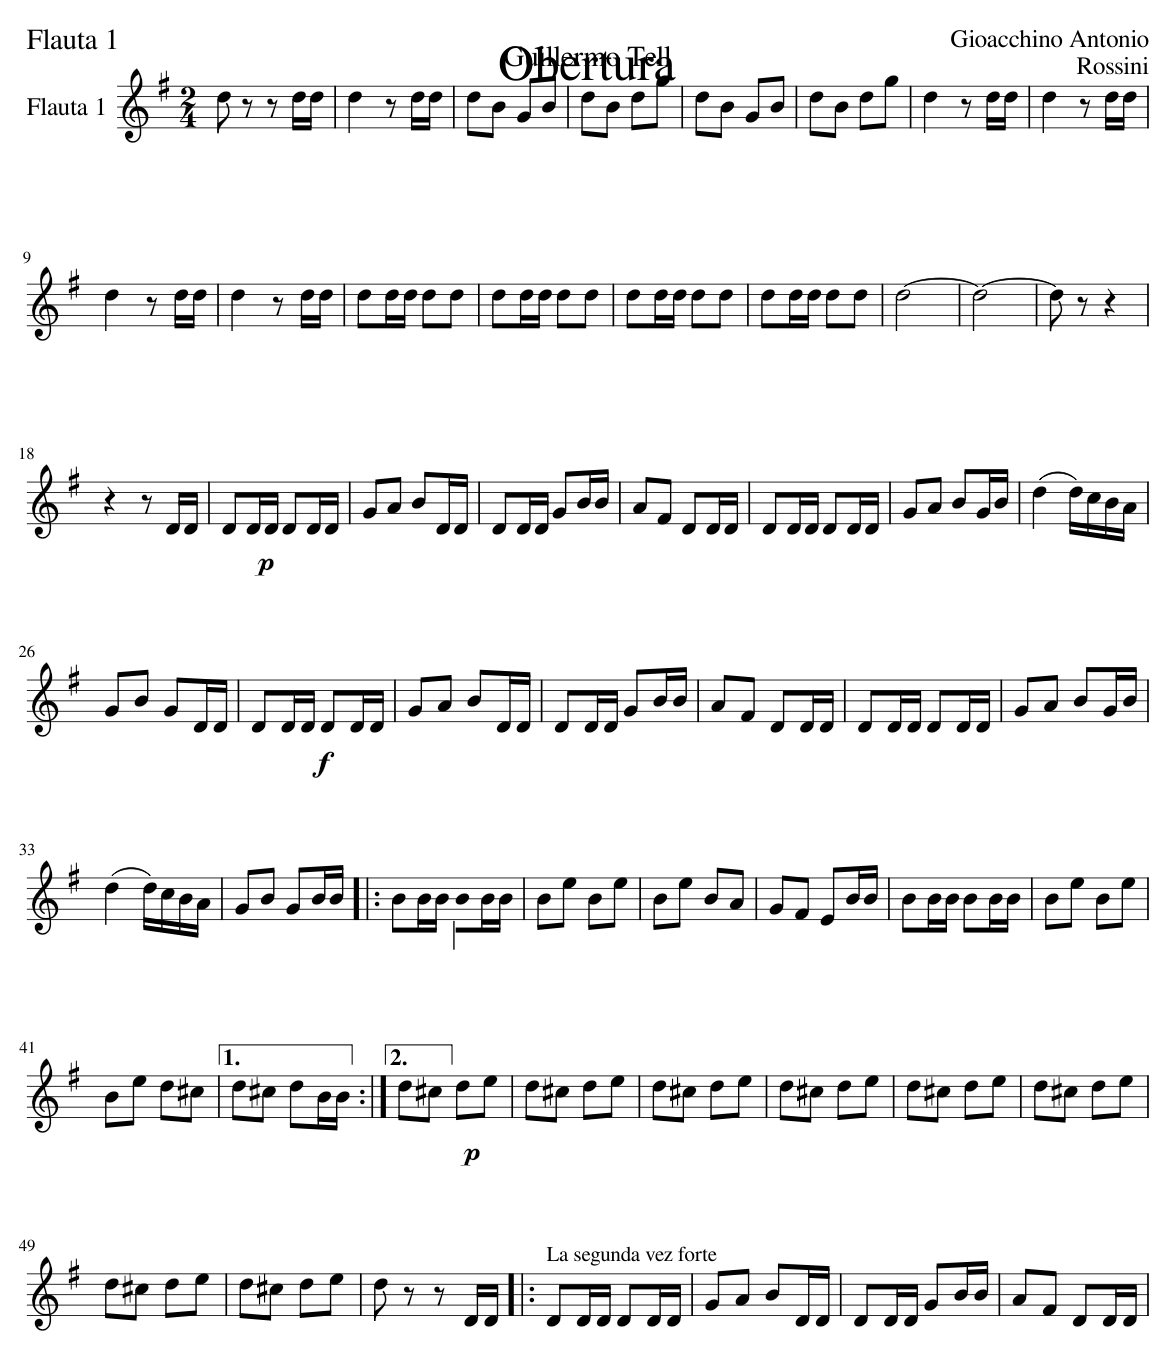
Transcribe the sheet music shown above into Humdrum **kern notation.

**kern	**dynam
*part1	*part1
*staff1	*staff1
*I"Flauta 1	*
*I'Fl	*
*clefG2	*
*k[f#]	*
*M2/4	*
=1	=1
8dd\	.
8r	.
8r	.
16dd\LL	.
16dd\JJ	.
=2	=2
4dd\	.
8r	.
16dd\LL	.
16dd\JJ	.
=3	=3
8dd\L	.
8b\J	.
8g/L	.
8b/J	.
=4	=4
8dd\L	.
8b\J	.
8dd\L	.
8gg\J	.
=5	=5
8dd\L	.
8b\J	.
8g/L	.
8b/J	.
=6	=6
8dd\L	.
8b\J	.
8dd\L	.
8gg\J	.
=7	=7
4dd\	.
8r	.
16dd\LL	.
16dd\JJ	.
=8	=8
4dd\	.
8r	.
16dd\LL	.
16dd\JJ	.
!!LO:LB:g=z
=9	=9
4dd\	.
8r	.
16dd\LL	.
16dd\JJ	.
=10	=10
4dd\	.
8r	.
16dd\LL	.
16dd\JJ	.
=11	=11
8dd\L	.
16dd\L	.
16dd\JJ	.
8dd\L	.
8dd\J	.
=12	=12
8dd\L	.
16dd\L	.
16dd\JJ	.
8dd\L	.
8dd\J	.
=13	=13
8dd\L	.
16dd\L	.
16dd\JJ	.
8dd\L	.
8dd\J	.
=14	=14
8dd\L	.
16dd\L	.
16dd\JJ	.
8dd\L	.
8dd\J	.
=15	=15
[2dd\	.
=16	=16
2dd\_	.
=17	=17
8dd\]	.
8r	.
4r	.
!!LO:LB:g=z
=18	=18
4r	.
8r	.
!	!LO:DY:b
16d/LL	p
16d/JJ	.
=19	=19
8d/L	.
16d/L	.
16d/JJ	.
8d/L	.
16d/L	.
16d/JJ	.
=20	=20
8g/L	.
8a/J	.
8b/L	.
16d/L	.
16d/JJ	.
=21	=21
8d/L	.
16d/L	.
16d/JJ	.
8g/L	.
16b/L	.
16b/JJ	.
=22	=22
8a/L	.
8f#/J	.
8d/L	.
16d/L	.
16d/JJ	.
=23	=23
8d/L	.
16d/L	.
16d/JJ	.
8d/L	.
16d/L	.
16d/JJ	.
=24	=24
8g/L	.
8a/J	.
8b/L	.
16g/L	.
16b/JJ	.
=25	=25
(4dd\	.
16dd\LL)	.
16cc\	.
16b\	.
16a\JJ	.
!!LO:LB:g=z
=26	=26
8g/L	.
8b/J	.
8g/L	.
!	!LO:DY:b
16d/L	f
16d/JJ	.
=27	=27
8d/L	.
16d/L	.
16d/JJ	.
8d/L	.
16d/L	.
16d/JJ	.
=28	=28
8g/L	.
8a/J	.
8b/L	.
16d/L	.
16d/JJ	.
=29	=29
8d/L	.
16d/L	.
16d/JJ	.
8g/L	.
16b/L	.
16b/JJ	.
=30	=30
8a/L	.
8f#/J	.
8d/L	.
16d/L	.
16d/JJ	.
=31	=31
8d/L	.
16d/L	.
16d/JJ	.
8d/L	.
16d/L	.
16d/JJ	.
=32	=32
8g/L	.
8a/J	.
8b/L	.
16g/L	.
16b/JJ	.
!!LO:LB:g=z
=33	=33
(4dd\	.
16dd\LL)	.
16cc\	.
16b\	.
16a\JJ	.
=34	=34
8g/L	.
8b/J	.
8g/L	.
16b/L	.
16b/JJ	.
=35!|:	=35!|:
8b\L	.
16b\L	.
16b\JJ	.
8b\L	.
16b\L	.
16b\JJ	.
=36	=36
8b\L	.
8ee\J	.
8b\L	.
8ee\J	.
=37	=37
8b\L	.
8ee\J	.
8b/L	.
8a/J	.
=38	=38
8g/L	.
8f#/J	.
8e/L	.
16b/L	.
16b/JJ	.
=39	=39
8b\L	.
16b\L	.
16b\JJ	.
8b\L	.
16b\L	.
16b\JJ	.
=40	=40
8b\L	.
8ee\J	.
8b\L	.
8ee\J	.
!!LO:LB:g=z
=41	=41
8b\L	.
8ee\J	.
8dd\L	.
8cc#X\J	.
=42	=42
8dd\L	.
8cc#X\J	.
8dd\L	.
16b\L	.
16b\JJ	.
=43:|!	=43:|!
!	!LO:DY:b
8dd\L	p
8cc#X\J	.
8dd\L	.
8ee\J	.
=44	=44
8dd\L	.
8cc#X\J	.
8dd\L	.
8ee\J	.
=45	=45
8dd\L	.
8cc#X\J	.
8dd\L	.
8ee\J	.
=46	=46
8dd\L	.
8cc#X\J	.
8dd\L	.
8ee\J	.
=47	=47
8dd\L	.
8cc#X\J	.
8dd\L	.
8ee\J	.
=48	=48
8dd\L	.
8cc#X\J	.
8dd\L	.
8ee\J	.
!!LO:LB:g=z
=49	=49
8dd\L	.
8cc#X\J	.
8dd\L	.
8ee\J	.
=50	=50
8dd\L	.
8cc#X\J	.
8dd\L	.
8ee\J	.
=51	=51
8dd\	.
8r	.
8r	.
16d/LL	.
16d/JJ	.
=52!|:	=52!|:
!LO:TX:a:t=La segunda vez forte	!
8d/L	.
16d/L	.
16d/JJ	.
8d/L	.
16d/L	.
16d/JJ	.
=53	=53
8g/L	.
8a/J	.
8b/L	.
16d/L	.
16d/JJ	.
=54	=54
8d/L	.
16d/L	.
16d/JJ	.
8g/L	.
16b/L	.
16b/JJ	.
=55	=55
8a/L	.
8f#/J	.
8d/L	.
16d/L	.
16d/JJ	.
=	=
*-	*-
